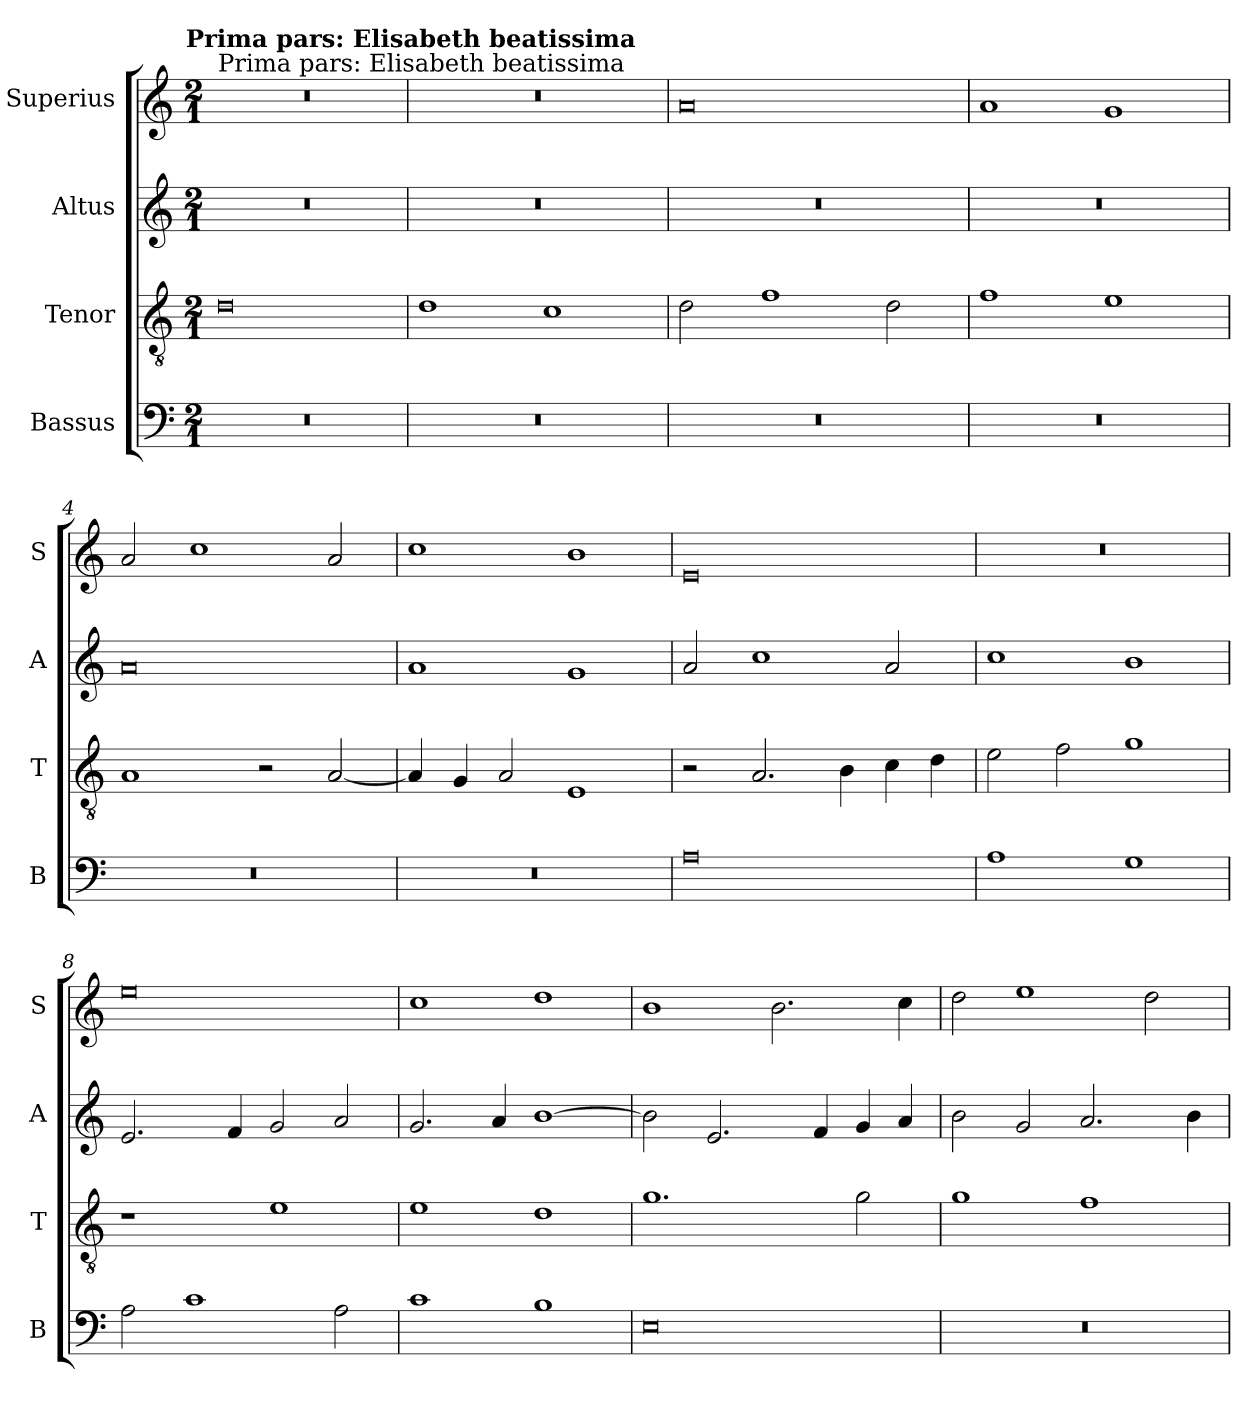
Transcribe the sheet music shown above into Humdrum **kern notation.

**kern	**kern	**kern	**kern
*part4	*part3	*part2	*part1
*staff4	*staff3	*staff2	*staff1
*I"Bassus	*I"Tenor	*I"Altus	*I"Superius
*I'B	*I'T	*I'A	*I'S
*clefF4	*clefGv2	*clefG2	*clefG2
*k[]	*k[]	*k[]	*k[]
*C:	*C:	*C:	*C:
!!LO:TX:omd:t=Prima pars&colon; Elisabeth beatissima
*M2/1	*M2/1	*M2/1	*M2/1
=	=	=	=
!	!	!	!LO:TX:a:t=Prima pars&colon; Elisabeth beatissima
0r	0d	0r	0r
=1	=1	=1	=1
0r	1d	0r	0r
.	1c	.	.
=2	=2	=2	=2
0r	2d	0r	0a
.	1f	.	.
.	2d	.	.
=3	=3	=3	=3
0r	1f	0r	1a
.	1e	.	1g
=4	=4	=4	=4
0r	1A	0a	2a
.	.	.	1cc
.	2r	.	.
.	[2A	.	2a
=5	=5	=5	=5
0r	4A]	1a	1cc
.	4G	.	.
.	2A	.	.
.	1E	1g	1b
=6	=6	=6	=6
0A	2r	2a	0e
.	2.A	1cc	.
.	4B	.	.
.	4c	2a	.
.	4d	.	.
=7	=7	=7	=7
1A	2e	1cc	0r
.	2f	.	.
1G	1g	1b	.
=8	=8	=8	=8
2A	1r	2.e	0ee
1c	.	.	.
.	.	4f	.
.	1e	2g	.
2A	.	2a	.
=9	=9	=9	=9
1c	1e	2.g	1cc
.	.	4a	.
1B	1d	[1b	1dd
=10	=10	=10	=10
0E	1.g	2b]	1b
.	.	2.e	.
.	.	.	2.b
.	.	4f	.
.	2g	4g	.
.	.	4a	4cc
=11	=11	=11	=11
0r	1g	2b	2dd
.	.	2g	1ee
.	1f	2.a	.
.	.	.	2dd
.	.	4b	.
=	=	=	=
*-	*-	*-	*-
